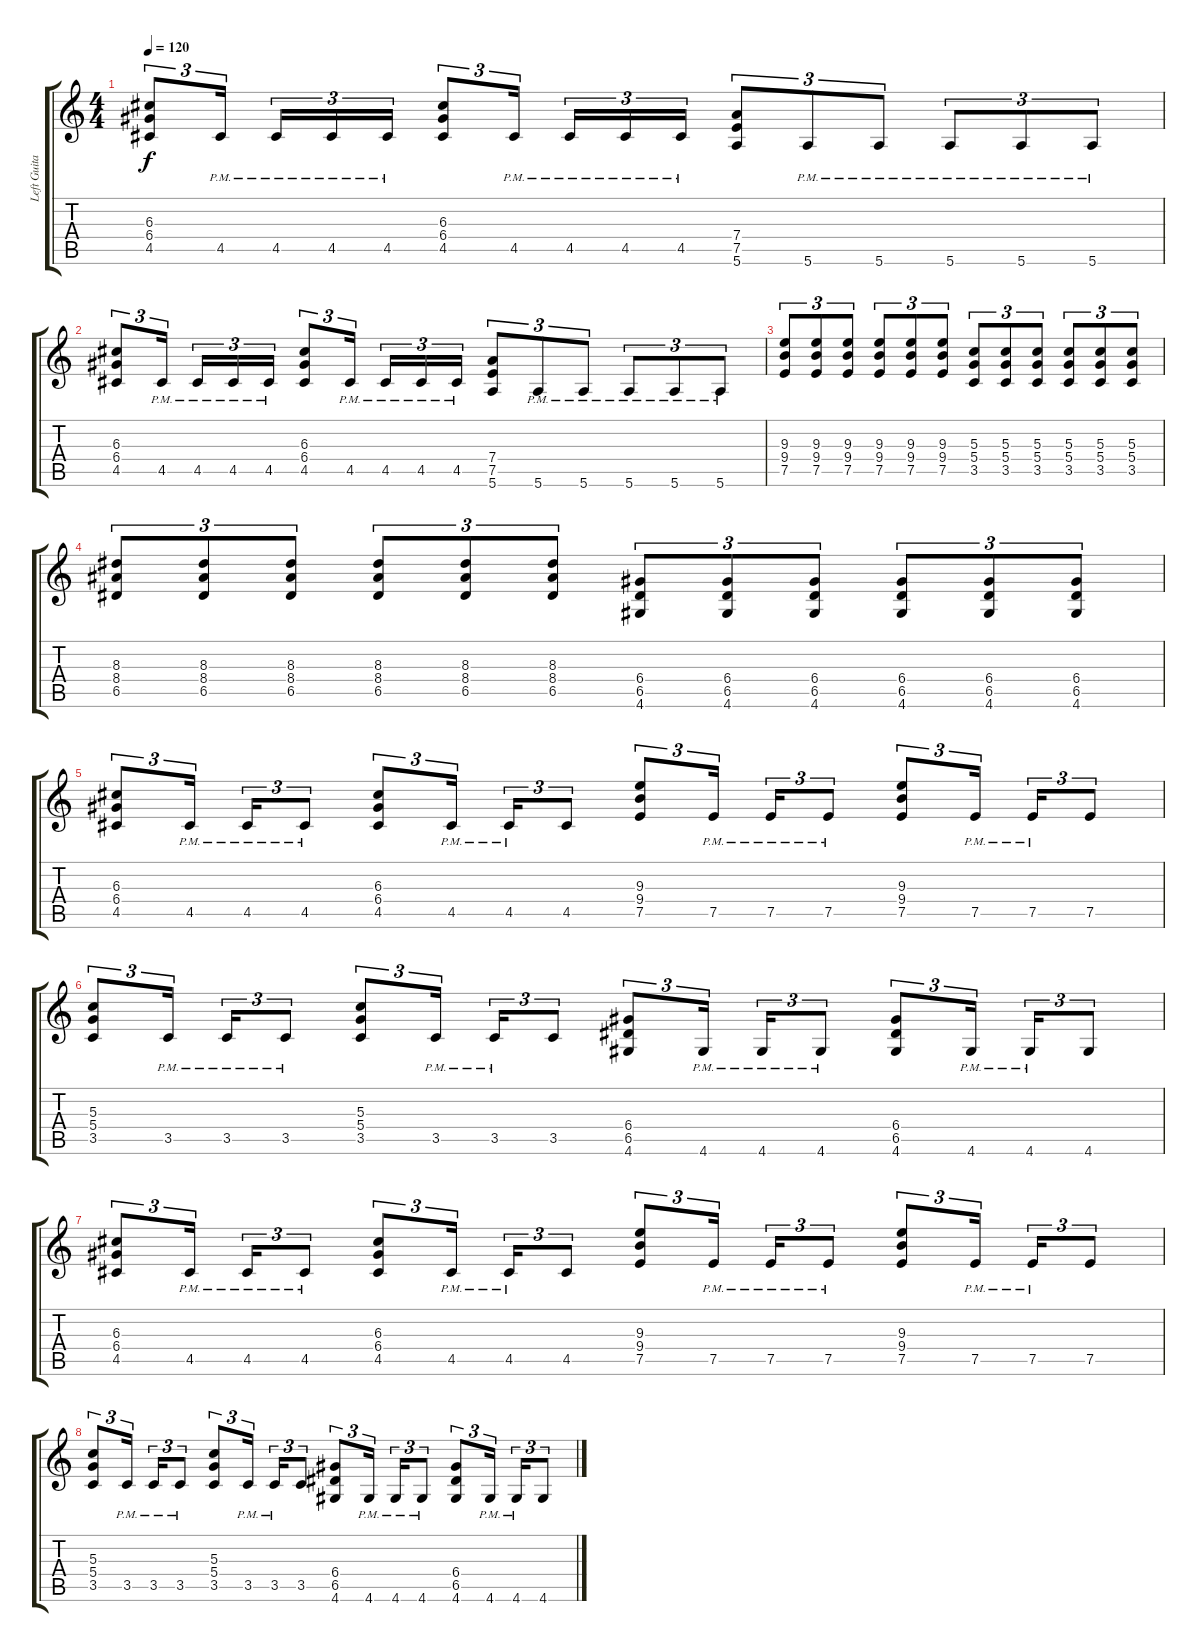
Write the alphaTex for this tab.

\track ("Left Guitar" "Left Guita") {instrument overdrivenguitar}
\staff {score tabs}
\tuning (E4 B3 G3 D3 A2 E2) {hide}
\ts (4 4)
\tempo 120
\clef g2
\ks c
(6.3 6.4 4.5).8{tu (3 2) dy f} 4.5{pm}.16{tu (3 2) beam splitsecondary} 4.5{pm}.16{tu (3 2)} 4.5{pm}.16{tu (3 2)} 4.5{pm}.16{tu (3 2)} (6.3 6.4 4.5).8{tu (3 2)} 4.5{pm}.16{tu (3 2) beam splitsecondary} 4.5{pm}.16{tu (3 2)} 4.5{pm}.16{tu (3 2)} 4.5{pm}.16{tu (3 2)} (7.4 7.5 5.6).8{tu (3 2)} 5.6{pm}.8{tu (3 2)} 5.6{pm}.8{tu (3 2)} 5.6{pm}.8{tu (3 2)} 5.6{pm}.8{tu (3 2)} 5.6{pm}.8{tu (3 2)} |
(6.3 6.4 4.5).8{tu (3 2)} 4.5{pm}.16{tu (3 2) beam splitsecondary} 4.5{pm}.16{tu (3 2)} 4.5{pm}.16{tu (3 2)} 4.5{pm}.16{tu (3 2)} (6.3 6.4 4.5).8{tu (3 2)} 4.5{pm}.16{tu (3 2) beam splitsecondary} 4.5{pm}.16{tu (3 2)} 4.5{pm}.16{tu (3 2)} 4.5{pm}.16{tu (3 2)} (7.4 7.5 5.6).8{tu (3 2)} 5.6{pm}.8{tu (3 2)} 5.6{pm}.8{tu (3 2)} 5.6{pm}.8{tu (3 2)} 5.6{pm}.8{tu (3 2)} 5.6{pm}.8{tu (3 2)} |
(9.3 9.4 7.5).8{tu (3 2)} (9.3 9.4 7.5).8{tu (3 2)} (9.3 9.4 7.5).8{tu (3 2)} (9.3 9.4 7.5).8{tu (3 2)} (9.3 9.4 7.5).8{tu (3 2)} (9.3 9.4 7.5).8{tu (3 2)} (5.3 5.4 3.5).8{tu (3 2)} (5.3 5.4 3.5).8{tu (3 2)} (5.3 5.4 3.5).8{tu (3 2)} (5.3 5.4 3.5).8{tu (3 2)} (5.3 5.4 3.5).8{tu (3 2)} (5.3 5.4 3.5).8{tu (3 2)} |
(8.3 8.4 6.5).8{tu (3 2)} (8.3 8.4 6.5).8{tu (3 2)} (8.3 8.4 6.5).8{tu (3 2)} (8.3 8.4 6.5).8{tu (3 2)} (8.3 8.4 6.5).8{tu (3 2)} (8.3 8.4 6.5).8{tu (3 2)} (6.4 6.5 4.6).8{tu (3 2)} (6.4 6.5 4.6).8{tu (3 2)} (6.4 6.5 4.6).8{tu (3 2)} (6.4 6.5 4.6).8{tu (3 2)} (6.4 6.5 4.6).8{tu (3 2)} (6.4 6.5 4.6).8{tu (3 2)} |
(6.3 6.4 4.5).8{tu (3 2)} 4.5{pm}.16{tu (3 2) beam splitsecondary} 4.5{pm}.16{tu (3 2)} 4.5{pm}.8{tu (3 2)} (6.3 6.4 4.5).8{tu (3 2)} 4.5{pm}.16{tu (3 2) beam splitsecondary} 4.5{pm}.16{tu (3 2)} 4.5.8{tu (3 2)} (9.3 9.4 7.5).8{tu (3 2)} 7.5{pm}.16{tu (3 2) beam splitsecondary} 7.5{pm}.16{tu (3 2)} 7.5{pm}.8{tu (3 2)} (9.3 9.4 7.5).8{tu (3 2)} 7.5{pm}.16{tu (3 2) beam splitsecondary} 7.5{pm}.16{tu (3 2)} 7.5.8{tu (3 2)} |
(5.3 5.4 3.5).8{tu (3 2)} 3.5{pm}.16{tu (3 2) beam splitsecondary} 3.5{pm}.16{tu (3 2)} 3.5{pm}.8{tu (3 2)} (5.3 5.4 3.5).8{tu (3 2)} 3.5{pm}.16{tu (3 2) beam splitsecondary} 3.5{pm}.16{tu (3 2)} 3.5.8{tu (3 2)} (6.4 6.5 4.6).8{tu (3 2)} 4.6{pm}.16{tu (3 2) beam splitsecondary} 4.6{pm}.16{tu (3 2)} 4.6{pm}.8{tu (3 2)} (6.4 6.5 4.6).8{tu (3 2)} 4.6{pm}.16{tu (3 2) beam splitsecondary} 4.6{pm}.16{tu (3 2)} 4.6.8{tu (3 2)} |
(6.3 6.4 4.5).8{tu (3 2)} 4.5{pm}.16{tu (3 2) beam splitsecondary} 4.5{pm}.16{tu (3 2)} 4.5{pm}.8{tu (3 2)} (6.3 6.4 4.5).8{tu (3 2)} 4.5{pm}.16{tu (3 2) beam splitsecondary} 4.5{pm}.16{tu (3 2)} 4.5.8{tu (3 2)} (9.3 9.4 7.5).8{tu (3 2)} 7.5{pm}.16{tu (3 2) beam splitsecondary} 7.5{pm}.16{tu (3 2)} 7.5{pm}.8{tu (3 2)} (9.3 9.4 7.5).8{tu (3 2)} 7.5{pm}.16{tu (3 2) beam splitsecondary} 7.5{pm}.16{tu (3 2)} 7.5.8{tu (3 2)} |
(5.3 5.4 3.5).8{tu (3 2)} 3.5{pm}.16{tu (3 2) beam splitsecondary} 3.5{pm}.16{tu (3 2)} 3.5{pm}.8{tu (3 2)} (5.3 5.4 3.5).8{tu (3 2)} 3.5{pm}.16{tu (3 2) beam splitsecondary} 3.5{pm}.16{tu (3 2)} 3.5.8{tu (3 2)} (6.4 6.5 4.6).8{tu (3 2)} 4.6{pm}.16{tu (3 2) beam splitsecondary} 4.6{pm}.16{tu (3 2)} 4.6{pm}.8{tu (3 2)} (6.4 6.5 4.6).8{tu (3 2)} 4.6{pm}.16{tu (3 2) beam splitsecondary} 4.6{pm}.16{tu (3 2)} 4.6.8{tu (3 2)}
